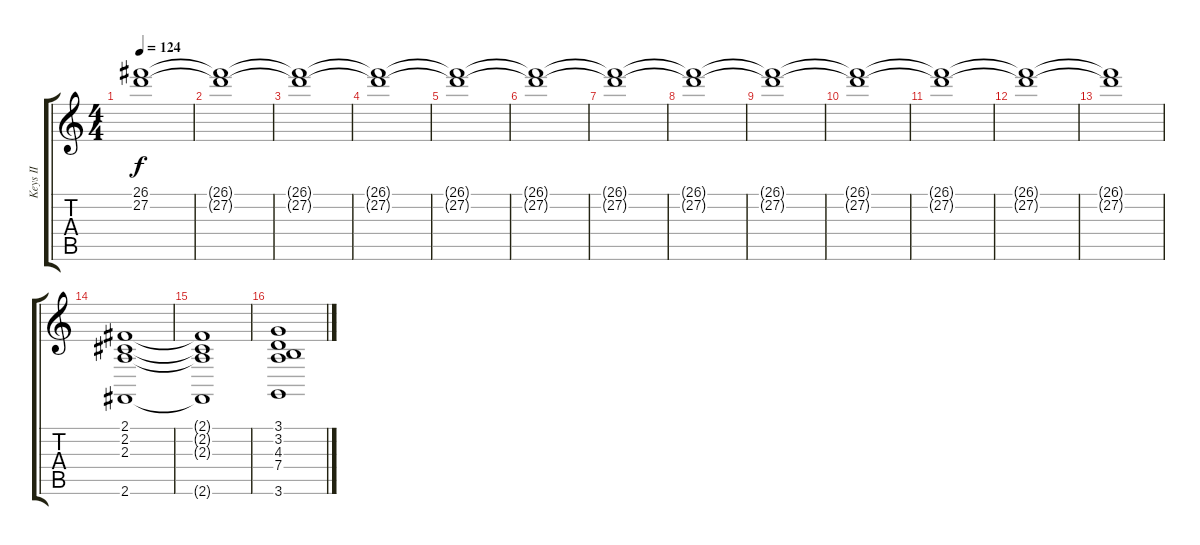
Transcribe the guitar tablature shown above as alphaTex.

\track ("Keys II" "Keys II") {instrument synthstrings1}
\staff {score tabs}
\tuning (E4 B3 G3 D3 A2 E2) {hide}
\ts (4 4)
\tempo 124
\clef g2
\ks c
(26.1{t} 27.2{t}).1{dy f} |
(26.1{t} 27.2{t}).1 |
(26.1{t} 27.2{t}).1 |
(26.1{t} 27.2{t}).1 |
(26.1{t} 27.2{t}).1 |
(26.1{t} 27.2{t}).1 |
(26.1{t} 27.2{t}).1 |
(26.1{t} 27.2{t}).1 |
(26.1{t} 27.2{t}).1 |
(26.1{t} 27.2{t}).1 |
(26.1{t} 27.2{t}).1 |
(26.1{t} 27.2{t}).1 |
(26.1{t} 27.2{t}).1 |
(2.1 2.2 2.3 2.6).1 |
(2.1{t} 2.2{t} 2.3{t} 2.6{t}).1 |
(3.1 3.2 4.3 7.4 3.6).1
